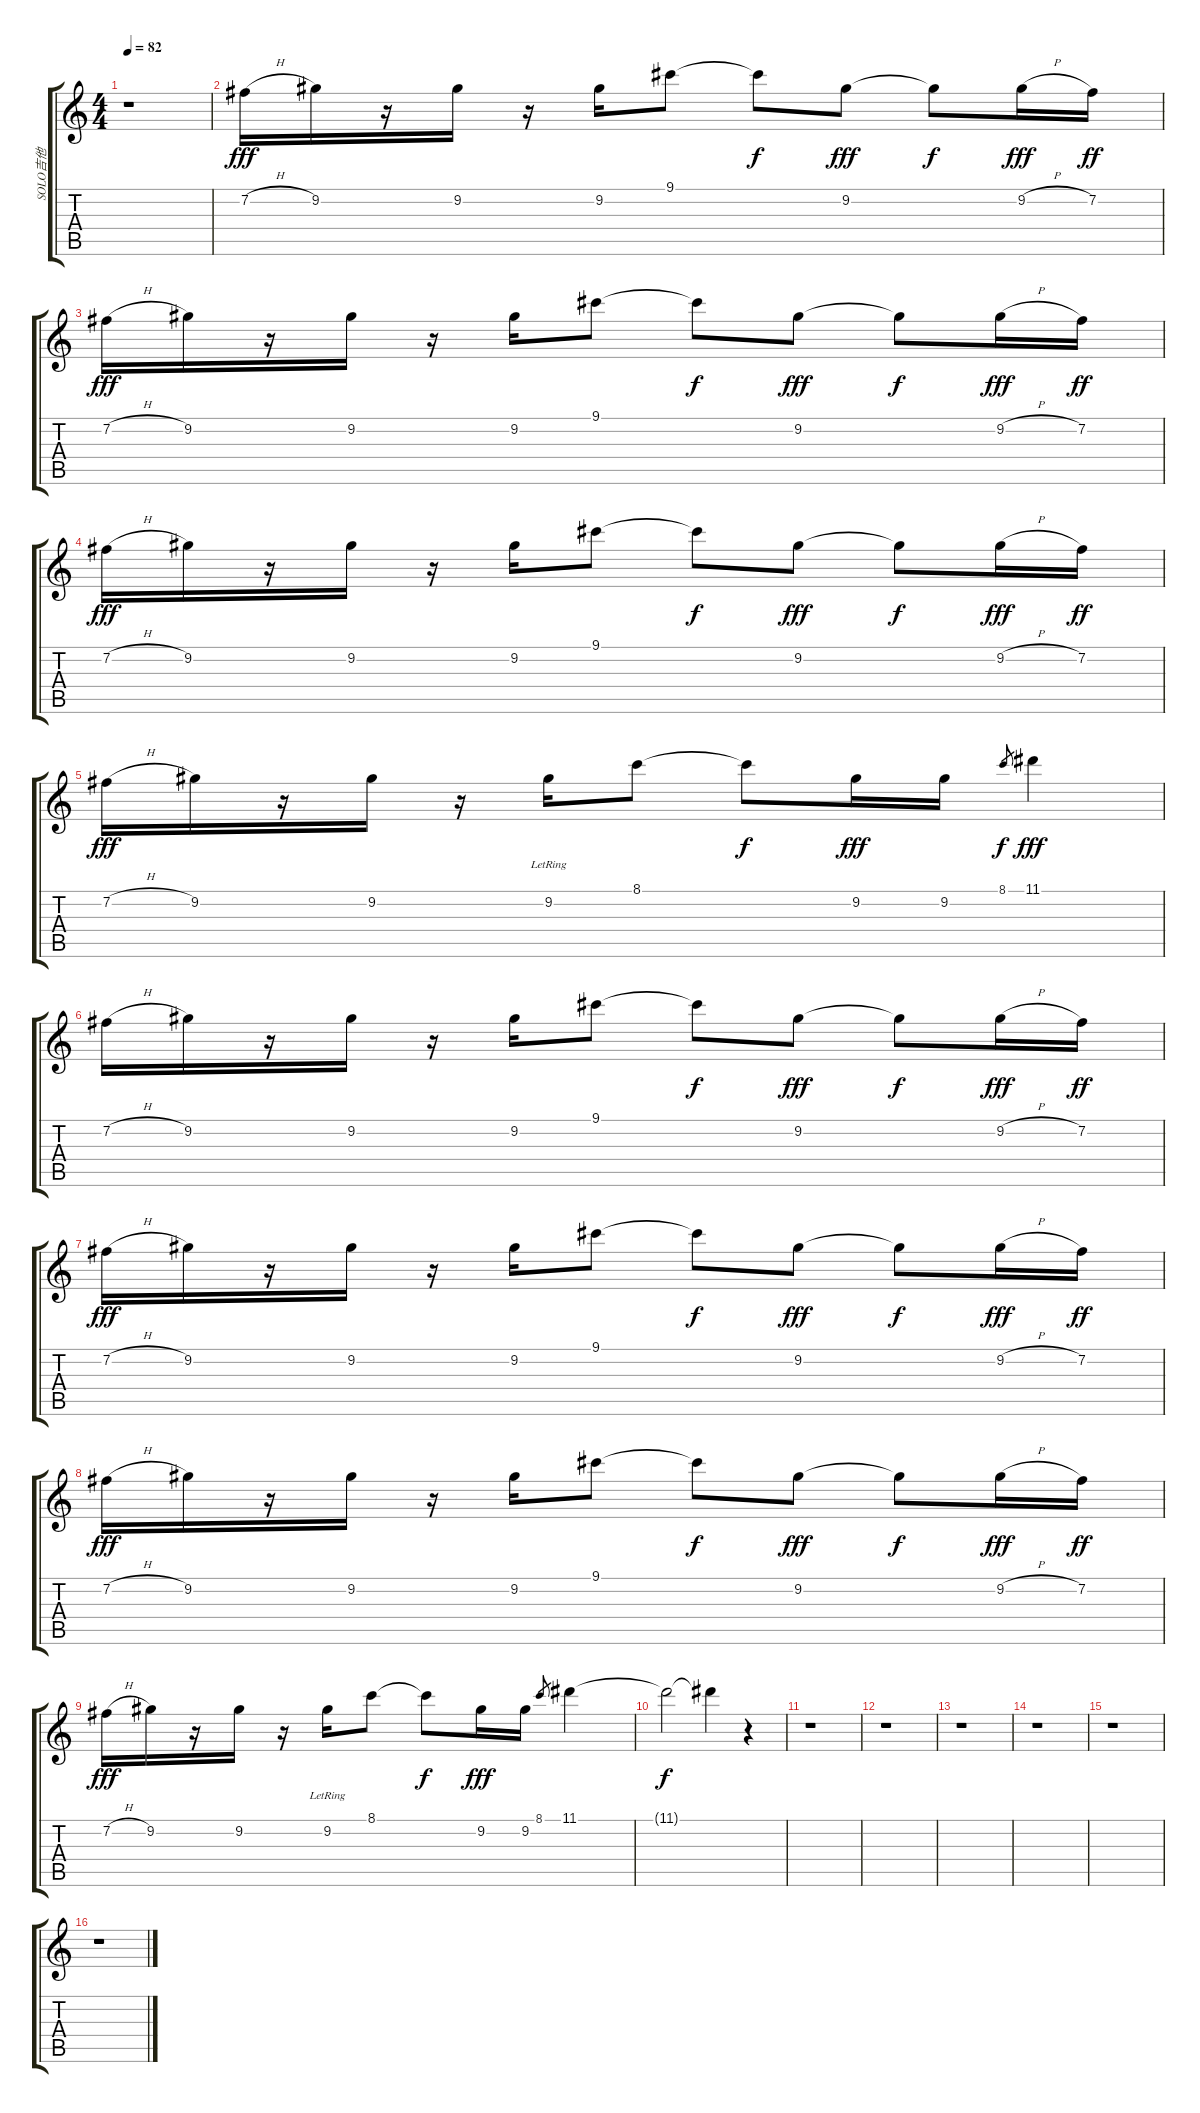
\track ("SOLO吉他" "SOLO吉他") {instrument overdrivenguitar}
\staff {score tabs}
\tuning (E4 B3 G3 D3 A2 E2) {hide}
\ts (4 4)
\tempo 82
\clef g2
\ks c
r.1{dy fff instrument overdrivenguitar} |
7.2{h}.16 9.2.16 r.16 9.2.16 r.16 9.2.16 9.1.8 9.1{t}.8{dy f} 9.2.8{dy fff} 9.2{t}.8{dy f} 9.2{h}.16{dy fff} 7.2.16{dy ff} |
7.2{h}.16{dy fff} 9.2.16 r.16 9.2.16 r.16 9.2.16 9.1.8 9.1{t}.8{dy f} 9.2.8{dy fff} 9.2{t}.8{dy f} 9.2{h}.16{dy fff} 7.2.16{dy ff} |
7.2{h}.16{dy fff} 9.2.16 r.16 9.2.16 r.16 9.2.16 9.1.8 9.1{t}.8{dy f} 9.2.8{dy fff} 9.2{t}.8{dy f} 9.2{h}.16{dy fff} 7.2.16{dy ff} |
7.2{h}.16{dy fff} 9.2.16 r.16 9.2.16 r.16 9.2{lr}.16 8.1.8 8.1{t}.8{dy f} 9.2.16{dy fff} 9.2.16 8.1.8{gr dy f} 11.1.4{dy fff} |
7.2{h}.16 9.2.16 r.16 9.2.16 r.16 9.2.16 9.1.8 9.1{t}.8{dy f} 9.2.8{dy fff} 9.2{t}.8{dy f} 9.2{h}.16{dy fff} 7.2.16{dy ff} |
7.2{h}.16{dy fff} 9.2.16 r.16 9.2.16 r.16 9.2.16 9.1.8 9.1{t}.8{dy f} 9.2.8{dy fff} 9.2{t}.8{dy f} 9.2{h}.16{dy fff} 7.2.16{dy ff} |
7.2{h}.16{dy fff} 9.2.16 r.16 9.2.16 r.16 9.2.16 9.1.8 9.1{t}.8{dy f} 9.2.8{dy fff} 9.2{t}.8{dy f} 9.2{h}.16{dy fff} 7.2.16{dy ff} |
7.2{h}.16{dy fff} 9.2.16 r.16 9.2.16 r.16 9.2{lr}.16 8.1.8 8.1{t}.8{dy f} 9.2.16{dy fff} 9.2.16 8.1.8{gr} 11.1.4 |
11.1{t}.2{dy f} 11.1{t}.4 r.4 |
r.1 |
r.1 |
r.1 |
r.1 |
r.1 |
r.1
